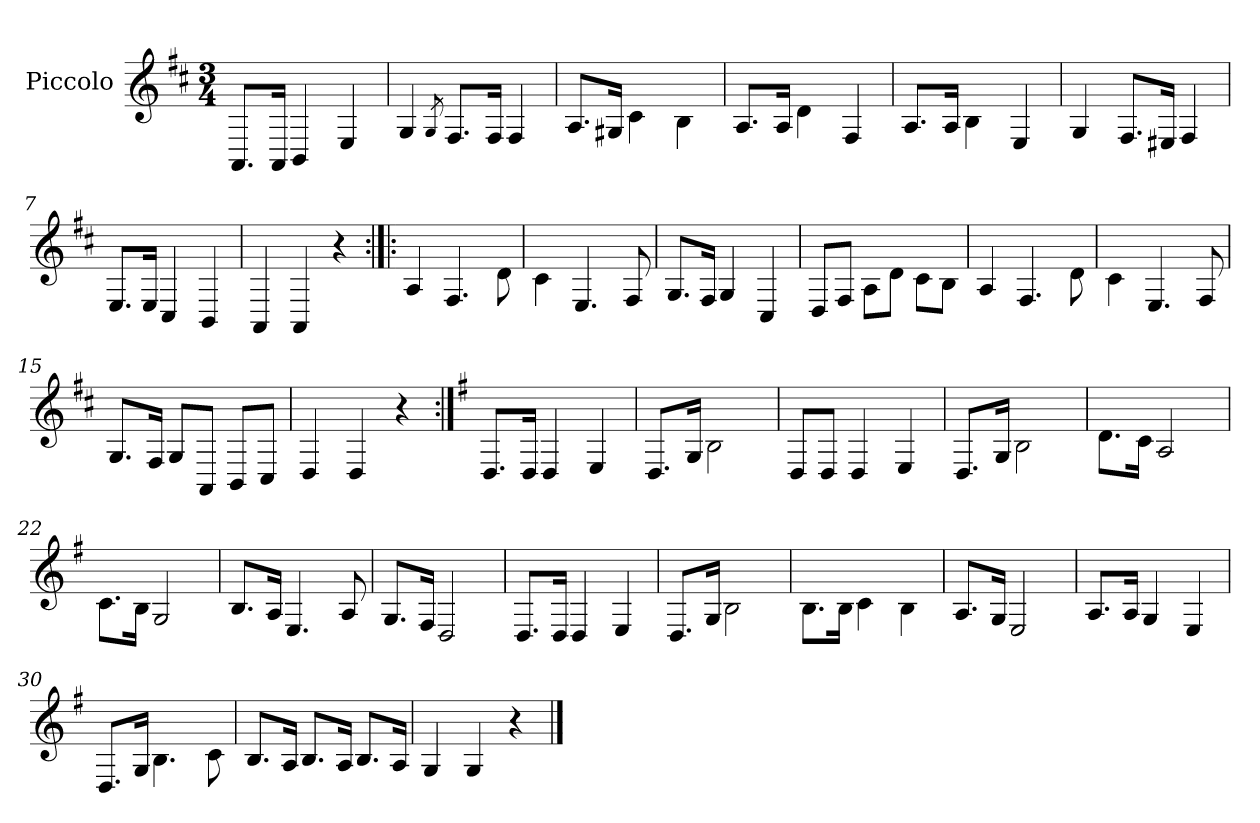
**kern
*part1
*staff1
*I"Piccolo
*I'Picc
*clefG2
*ITrd-7c-12
*k[f#c#]
*D:
*M3/4
=1
8.A/L
16A/Jk
4B/
4e/
=2
4g/
8qg/
8.f#/L
16f#/Jk
4f#/
=3
8.a/L
16g#X/Jk
4cc#\
4b\
=4
8.a/L
16a/Jk
4dd\
4f#/
=5
8.a/L
16a/Jk
4b\
4e/
=6
4g/
8.f#/L
16e#X/Jk
4f#/
=7
8.e/L
16e/Jk
4c#/
4B/
=8
4A/
4A/
4r
!!LO:LB:g=z
=9:|!|:
4a/
4.f#/
8dd\
=10
4cc#\
4.e/
8f#/
=11
8.g/L
16f#/Jk
4g/
4c#/
=12
8d/L
8f#/J
8a\L
8dd\J
8cc#\L
8b\J
=13
4a/
4.f#/
8dd\
=14
4cc#\
4.e/
8f#/
=15
8.g/L
16f#/Jk
8g/L
8A/J
8B/L
8c#/J
=16
4d/
4d/
4r
!!LO:LB:g=z
=17:|!
*k[f#]
*G:
8.d/L
16d/Jk
4d/
4e/
=18
8.d/L
16g/Jk
2b\
=19
8d/L
8d/J
4d/
4e/
=20
8.d/L
16g/Jk
2b\
=21
8.dd\L
16cc\Jk
2a/
=22
8.cc\L
16b\Jk
2g/
=23
8.b/L
16a/Jk
4.e/
8a/
=24
8.g/L
16f#/Jk
2d/
=25
8.d/L
16d/Jk
4d/
4e/
=26
8.d/L
16g/Jk
2b\
!!LO:LB:g=z
=27
8.b\L
16b\Jk
4cc\
4b\
=28
8.a/L
16g/Jk
2e/
=29
8.a/L
16a/Jk
4g/
4e/
=30
8.d/L
16g/Jk
4.b\
8cc\
=31
8.b/L
16a/Jk
8.b/L
16a/Jk
8.b/L
16a/Jk
=32
4g/
4g/
4r
==
*-
